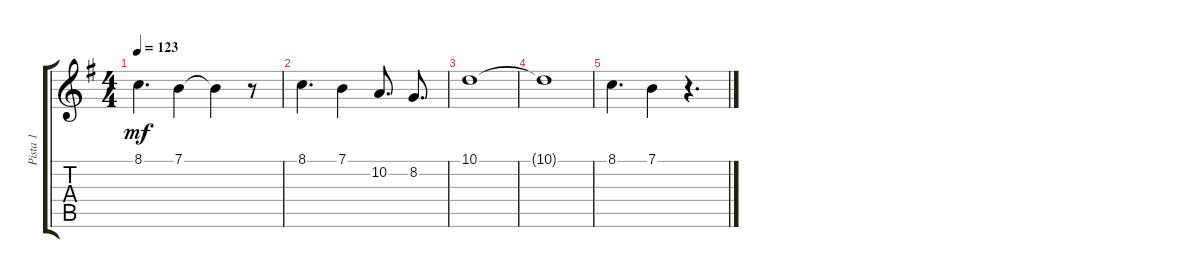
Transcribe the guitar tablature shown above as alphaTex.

\track ("Pista 1" "Pista 1") {instrument flute}
\staff {score tabs}
\tuning (E4 B3 G3 D3 A2 E2) {hide}
\ts (4 4)
\tempo 123
\clef g2
\ks g
8.1.4{d dy mf} 7.1.4 7.1{t}.4 r.8 |
8.1.4{d} 7.1.4 10.2.8{d} 8.2.8{d} |
10.1.1 |
10.1{t}.1 |
8.1.4{d} 7.1.4 r.4{d}
